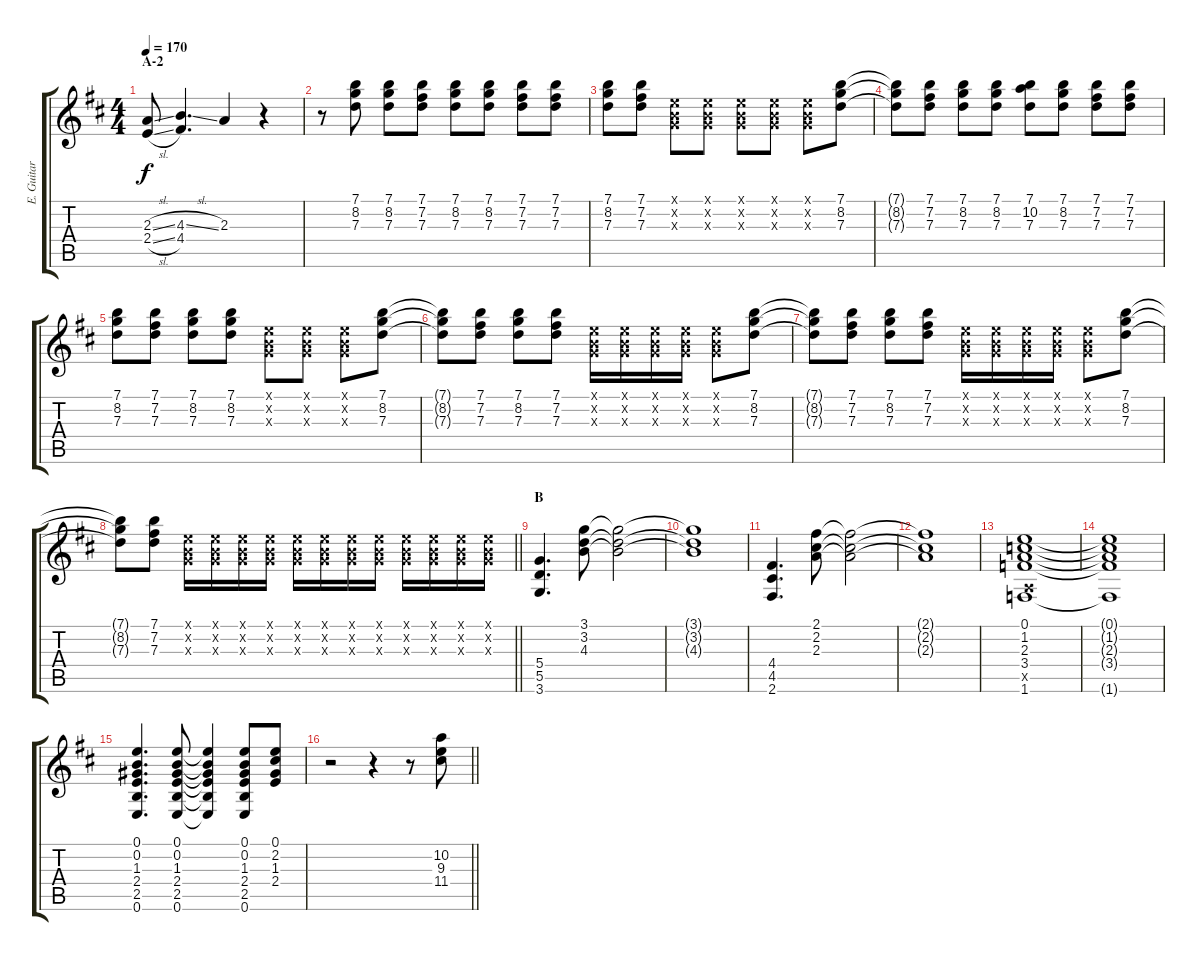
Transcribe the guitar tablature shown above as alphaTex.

\track ("E. Guitar I" "E. Guitar ") {instrument overdrivenguitar}
\staff {score tabs}
\tuning (E4 B3 G3 D3 A2 E2) {hide}
\ts (4 4)
\section ("" "A-2")
\tempo 170
\clef g2
\ks d
(2.3{sl} 2.4{sl}).8{dy f} (4.3{sl} 4.4).4{d} 2.3.4 r.4 |
r.8 (7.1 8.2 7.3).8 (7.1 8.2 7.3).8 (7.1 7.2 7.3).8 (7.1 8.2 7.3).8 (7.1 8.2 7.3).8 (7.1 7.2 7.3).8 (7.1 7.2 7.3).8 |
(7.1 8.2 7.3).8 (7.1 7.2 7.3).8 (0.1{x} 0.2{x} 0.3{x}).8 (0.1{x} 0.2{x} 0.3{x}).8 (0.1{x} 0.2{x} 0.3{x}).8 (0.1{x} 0.2{x} 0.3{x}).8 (0.1{x} 0.2{x} 0.3{x}).8 (7.1 8.2 7.3).8 |
(7.1{t} 8.2{t} 7.3{t}).8 (7.1 7.2 7.3).8 (7.1 8.2 7.3).8 (7.1 8.2 7.3).8 (7.1 10.2 7.3).8 (7.1 8.2 7.3).8 (7.1 7.2 7.3).8 (7.1 7.2 7.3).8 |
(7.1 8.2 7.3).8 (7.1 7.2 7.3).8 (7.1 8.2 7.3).8 (7.1 8.2 7.3).8 (0.1{x} 0.2{x} 0.3{x}).8 (0.1{x} 0.2{x} 0.3{x}).8 (0.1{x} 0.2{x} 0.3{x}).8 (7.1 8.2 7.3).8 |
(7.1{t} 8.2{t} 7.3{t}).8 (7.1 7.2 7.3).8 (7.1 8.2 7.3).8 (7.1 7.2 7.3).8 (0.1{x} 0.2{x} 0.3{x}).16 (0.1{x} 0.2{x} 0.3{x}).16 (0.1{x} 0.2{x} 0.3{x}).16 (0.1{x} 0.2{x} 0.3{x}).16 (0.1{x} 0.2{x} 0.3{x}).8 (7.1 8.2 7.3).8 |
(7.1{t} 8.2{t} 7.3{t}).8 (7.1 7.2 7.3).8 (7.1 8.2 7.3).8 (7.1 7.2 7.3).8 (0.1{x} 0.2{x} 0.3{x}).16 (0.1{x} 0.2{x} 0.3{x}).16 (0.1{x} 0.2{x} 0.3{x}).16 (0.1{x} 0.2{x} 0.3{x}).16 (0.1{x} 0.2{x} 0.3{x}).8 (7.1 8.2 7.3).8 |
\barLineRight lightlight
(7.1{t} 8.2{t} 7.3{t}).8 (7.1 7.2 7.3).8 (0.1{x} 0.2{x} 0.3{x}).16 (0.1{x} 0.2{x} 0.3{x}).16 (0.1{x} 0.2{x} 0.3{x}).16 (0.1{x} 0.2{x} 0.3{x}).16 (0.1{x} 0.2{x} 0.3{x}).16 (0.1{x} 0.2{x} 0.3{x}).16 (0.1{x} 0.2{x} 0.3{x}).16 (0.1{x} 0.2{x} 0.3{x}).16 (0.1{x} 0.2{x} 0.3{x}).16 (0.1{x} 0.2{x} 0.3{x}).16 (0.1{x} 0.2{x} 0.3{x}).16 (0.1{x} 0.2{x} 0.3{x}).16 |
\section ("" "B")
(5.4 5.5 3.6).4{d} (3.1 3.2 4.3).8 (3.1{t} 3.2{t} 4.3{t}).2 |
(3.1{t} 3.2{t} 4.3{t}).1 |
(4.4 4.5 2.6).4{d} (2.1 2.2 2.3).8 (2.1{t} 2.2{t} 2.3{t}).2 |
(2.1{t} 2.2{t} 2.3{t}).1 |
(0.1 1.2 2.3 3.4 0.5{x} 1.6).1 |
(0.1{t} 1.2{t} 2.3{t} 3.4{t} 1.6{t}).1 |
(0.1 0.2 1.3 2.4 2.5 0.6).4{d} (0.1 0.2 1.3 2.4 2.5 0.6).8 (0.1{t} 0.2{t} 1.3{t} 2.4{t} 2.5{t} 0.6{t}).4 (0.1 0.2 1.3 2.4 2.5 0.6).8 (0.1 2.2 1.3 2.4).8 |
\barLineRight lightlight
r.2 r.4 r.8 (10.2 9.3 11.4).8
